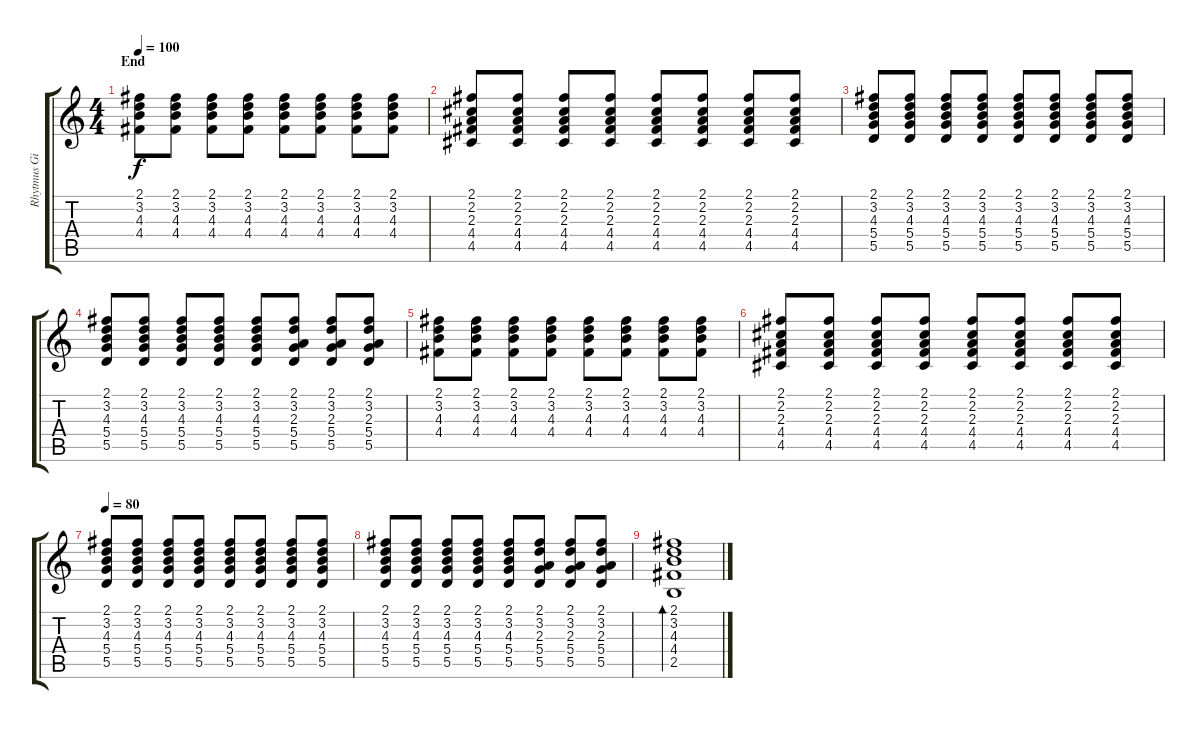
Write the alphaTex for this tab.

\track ("Rhytmus Gitarre" "Rhytmus Gi") {instrument overdrivenguitar}
\staff {score tabs}
\tuning (E4 B3 G3 D3 A2 E2) {hide}
\ts (4 4)
\section ("" "End")
\tempo 100
\clef g2
\ks c
(2.1 3.2 4.3 4.4).8{dy f volume 9 instrument electricguitarclean} (2.1 3.2 4.3 4.4).8 (2.1 3.2 4.3 4.4).8 (2.1 3.2 4.3 4.4).8 (2.1 3.2 4.3 4.4).8 (2.1 3.2 4.3 4.4).8 (2.1 3.2 4.3 4.4).8 (2.1 3.2 4.3 4.4).8 |
(2.1 2.2 2.3 4.4 4.5).8 (2.1 2.2 2.3 4.4 4.5).8 (2.1 2.2 2.3 4.4 4.5).8 (2.1 2.2 2.3 4.4 4.5).8 (2.1 2.2 2.3 4.4 4.5).8 (2.1 2.2 2.3 4.4 4.5).8 (2.1 2.2 2.3 4.4 4.5).8 (2.1 2.2 2.3 4.4 4.5).8 |
(2.1 3.2 4.3 5.4 5.5).8 (2.1 3.2 4.3 5.4 5.5).8 (2.1 3.2 4.3 5.4 5.5).8 (2.1 3.2 4.3 5.4 5.5).8 (2.1 3.2 4.3 5.4 5.5).8 (2.1 3.2 4.3 5.4 5.5).8 (2.1 3.2 4.3 5.4 5.5).8 (2.1 3.2 4.3 5.4 5.5).8 |
(2.1 3.2 4.3 5.4 5.5).8 (2.1 3.2 4.3 5.4 5.5).8 (2.1 3.2 4.3 5.4 5.5).8 (2.1 3.2 4.3 5.4 5.5).8 (2.1 3.2 4.3 5.4 5.5).8 (2.1 3.2 2.3 5.4 5.5).8 (2.1 3.2 2.3 5.4 5.5).8 (2.1 3.2 2.3 5.4 5.5).8 |
(2.1 3.2 4.3 4.4).8 (2.1 3.2 4.3 4.4).8 (2.1 3.2 4.3 4.4).8 (2.1 3.2 4.3 4.4).8 (2.1 3.2 4.3 4.4).8 (2.1 3.2 4.3 4.4).8 (2.1 3.2 4.3 4.4).8 (2.1 3.2 4.3 4.4).8 |
(2.1 2.2 2.3 4.4 4.5).8 (2.1 2.2 2.3 4.4 4.5).8 (2.1 2.2 2.3 4.4 4.5).8 (2.1 2.2 2.3 4.4 4.5).8 (2.1 2.2 2.3 4.4 4.5).8 (2.1 2.2 2.3 4.4 4.5).8 (2.1 2.2 2.3 4.4 4.5).8 (2.1 2.2 2.3 4.4 4.5).8 |
\tempo 80
(2.1 3.2 4.3 5.4 5.5).8 (2.1 3.2 4.3 5.4 5.5).8 (2.1 3.2 4.3 5.4 5.5).8 (2.1 3.2 4.3 5.4 5.5).8 (2.1 3.2 4.3 5.4 5.5).8 (2.1 3.2 4.3 5.4 5.5).8 (2.1 3.2 4.3 5.4 5.5).8 (2.1 3.2 4.3 5.4 5.5).8 |
(2.1 3.2 4.3 5.4 5.5).8 (2.1 3.2 4.3 5.4 5.5).8 (2.1 3.2 4.3 5.4 5.5).8 (2.1 3.2 4.3 5.4 5.5).8 (2.1 3.2 4.3 5.4 5.5).8 (2.1 3.2 2.3 5.4 5.5).8 (2.1 3.2 2.3 5.4 5.5).8 (2.1 3.2 2.3 5.4 5.5).8 |
(2.1 3.2 4.3 4.4 2.5).1{bd 240}
